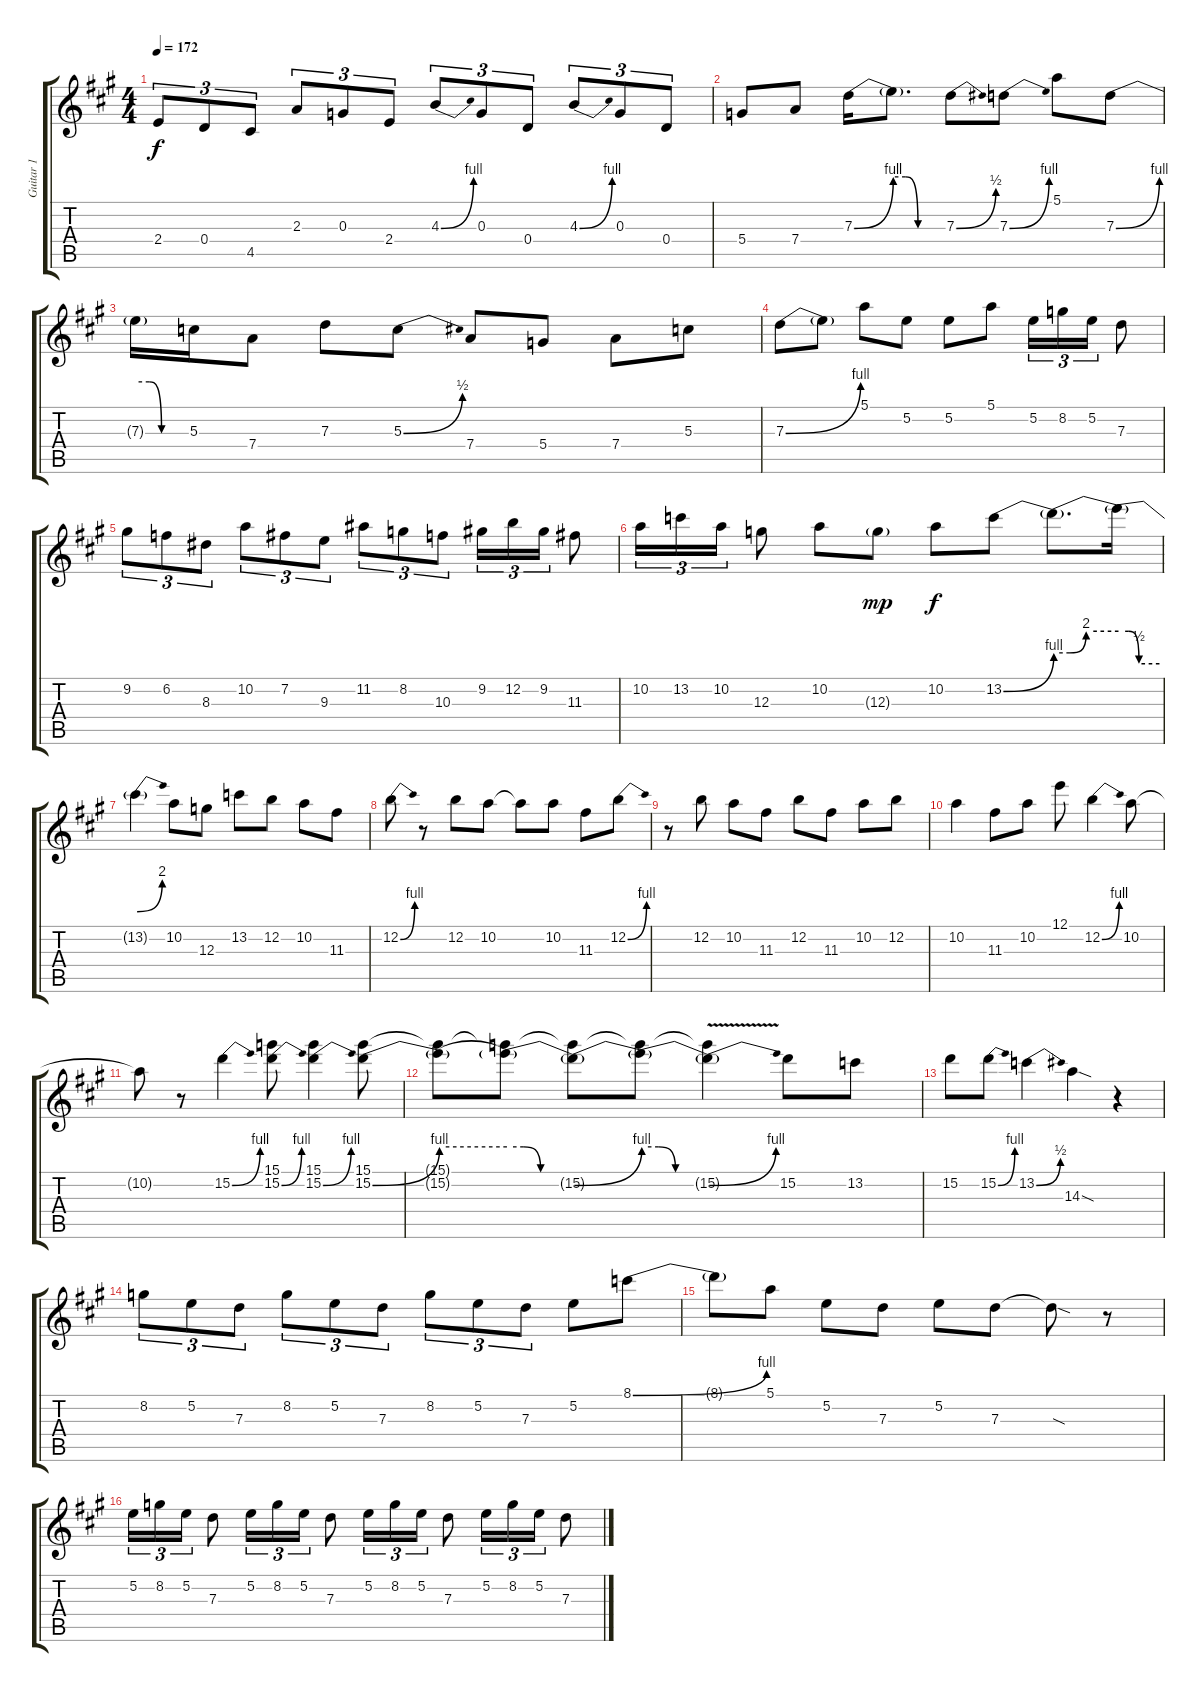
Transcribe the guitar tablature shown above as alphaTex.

\track ("Guitar 1" "Guitar 1") {instrument distortionguitar}
\staff {score tabs}
\tuning (E4 B3 G3 D3 A2 E2) {hide}
\ts (4 4)
\tempo 172
\clef g2
\ks a
2.4.8{tu (3 2) dy f} 0.4.8{tu (3 2)} 4.5.8{tu (3 2)} 2.3.8{tu (3 2)} 0.3.8{tu (3 2)} 2.4.8{tu (3 2)} 4.3{be (bend 0 0 60 4)}.8{tu (3 2)} 0.3.8{tu (3 2)} 0.4.8{tu (3 2)} 4.3{be (bend 0 0 60 4)}.8{tu (3 2)} 0.3.8{tu (3 2)} 0.4.8{tu (3 2)} |
5.4.8 7.4.8 7.3{be (bend 0 0 60 4)}.16 7.3{be (custom 0 4 15 4 30 0 60 0) t}.8{d} 7.3{be (bend 0 0 60 2)}.8 7.3{be (bend 0 0 60 4)}.8 5.1.8 7.3{be (bend 0 0 60 4)}.8 |
7.3{be (custom 0 4 15 4 30 0 60 0) t}.16 5.3.16 7.4.8 7.3.8 5.3{be (bend 0 0 60 2)}.8 7.4.8 5.4.8 7.4.8 5.3.8 |
7.3{be (bend 0 0 60 4)}.8 7.3{t}.8 5.1.8 5.2.8 5.2.8 5.1.8 5.2.16{tu (3 2)} 8.2.16{tu (3 2)} 5.2.16{tu (3 2)} 7.3.8 |
9.2.8{tu (3 2)} 6.2.8{tu (3 2)} 8.3.8{tu (3 2)} 10.2.8{tu (3 2)} 7.2.8{tu (3 2)} 9.3.8{tu (3 2)} 11.2.8{tu (3 2)} 8.2.8{tu (3 2)} 10.3.8{tu (3 2)} 9.2.16{tu (3 2)} 12.2.16{tu (3 2)} 9.2.16{tu (3 2)} 11.3.8 |
10.2.16{tu (3 2)} 13.2.16{tu (3 2)} 10.2.16{tu (3 2)} 12.3.8 10.2.8 12.3{g}.8{dy mp} 10.2.8{dy f} 13.2{be (bend 0 0 60 4)}.8 13.2{be (custom 0 4 15 4 30 8 60 8) t}.8{d} 13.2{be (custom 0 8 15 8 30 2 60 2) t}.16 |
13.2{be (bend 0 2 60 8) t}.4 10.2.8 12.3.8 13.2.8 12.2.8 10.2.8 11.3.8 |
12.2{be (bend 0 0 60 4)}.8 r.8 12.2.8 10.2.8 10.2{t}.8 10.2.8 11.3.8 12.2{be (bend 0 0 60 4)}.8 |
r.8 12.2.8 10.2.8 11.3.8 12.2.8 11.3.8 10.2.8 12.2.8 |
10.2.4 11.3.8 10.2.8 12.1.8 12.2{be (bend 0 0 60 4)}.4 10.2.8 |
10.2{t}.8 r.8 15.2{be (bend 0 0 60 4)}.4 (15.1 15.2{be (bend 0 0 60 4)}).8 (15.1 15.2{be (bend 0 0 60 4)}).4 (15.1 15.2{be (bend 0 0 60 4)}).8 |
(15.1{t} 15.2{be (hold 0 4 60 4) t}).8 (15.1{t} 15.2{be (custom 0 4 15 4 30 0 60 0) t}).8 (15.1{t} 15.2{be (bend 0 0 60 4) t}).8 (15.1{t} 15.2{be (custom 0 4 15 4 30 0 60 0) t}).8 (15.1{t} 15.2{be (bend 0 0 60 4) v t}).4 15.2.8 13.2.8 |
15.2.8 15.2{be (bend 0 0 60 4)}.8 13.2{be (bend 0 0 60 2)}.4 14.3{sod}.4 r.4 |
8.2.8{tu (3 2)} 5.2.8{tu (3 2)} 7.3.8{tu (3 2)} 8.2.8{tu (3 2)} 5.2.8{tu (3 2)} 7.3.8{tu (3 2)} 8.2.8{tu (3 2)} 5.2.8{tu (3 2)} 7.3.8{tu (3 2)} 5.2.8 8.1{be (bend 0 0 60 4)}.8 |
8.1{t}.8 5.1.8 5.2.8 7.3.8 5.2.8 7.3.8 7.3{sod t}.8 r.8 |
5.2.16{tu (3 2)} 8.2.16{tu (3 2)} 5.2.16{tu (3 2)} 7.3.8 5.2.16{tu (3 2)} 8.2.16{tu (3 2)} 5.2.16{tu (3 2)} 7.3.8 5.2.16{tu (3 2)} 8.2.16{tu (3 2)} 5.2.16{tu (3 2)} 7.3.8 5.2.16{tu (3 2)} 8.2.16{tu (3 2)} 5.2.16{tu (3 2)} 7.3.8
